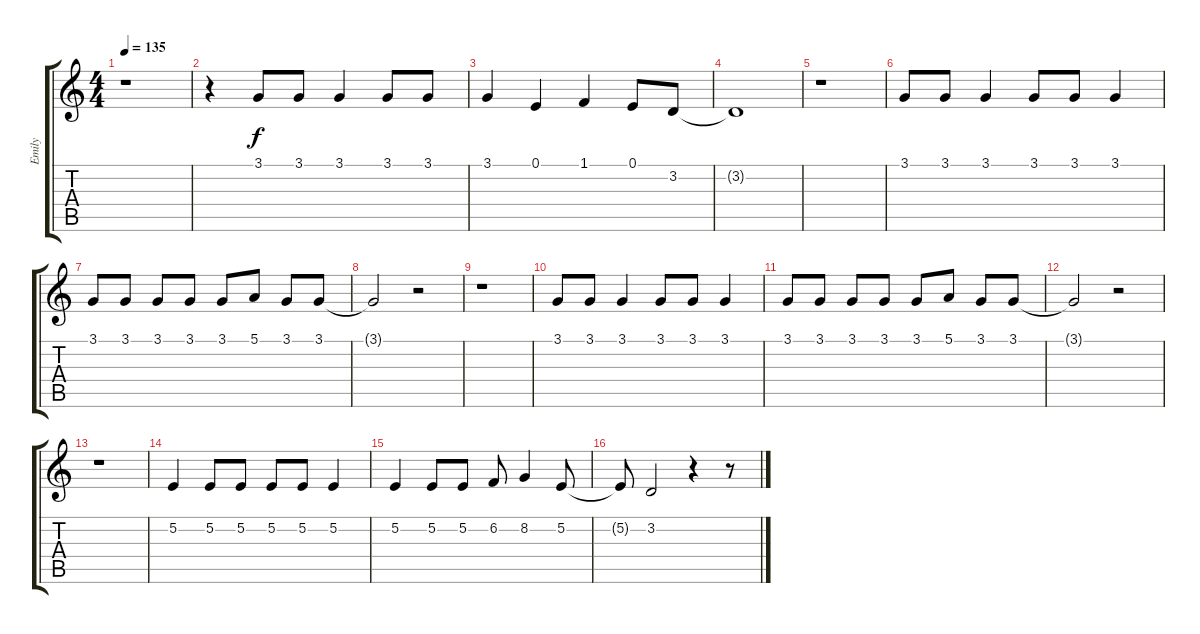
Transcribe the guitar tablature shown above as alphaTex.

\track ("Emily" "Emily") {instrument flute}
\staff {score tabs}
\tuning (E4 B3 G3 D3 A2 E2) {hide}
\ts (4 4)
\tempo 135
\clef g2
\ks c
r.1{dy f} |
r.4 3.1.8 3.1.8 3.1.4 3.1.8 3.1.8 |
3.1.4 0.1.4 1.1.4 0.1.8 3.2.8 |
3.2{t}.1 |
r.1 |
3.1.8 3.1.8 3.1.4 3.1.8 3.1.8 3.1.4 |
3.1.8 3.1.8 3.1.8 3.1.8 3.1.8 5.1.8 3.1.8 3.1.8 |
3.1{t}.2 r.2 |
r.1 |
3.1.8 3.1.8 3.1.4 3.1.8 3.1.8 3.1.4 |
3.1.8 3.1.8 3.1.8 3.1.8 3.1.8 5.1.8 3.1.8 3.1.8 |
3.1{t}.2 r.2 |
r.1 |
5.2.4 5.2.8 5.2.8 5.2.8 5.2.8 5.2.4 |
5.2.4 5.2.8 5.2.8 6.2.8 8.2.4 5.2.8 |
5.2{t}.8 3.2.2 r.4 r.8
